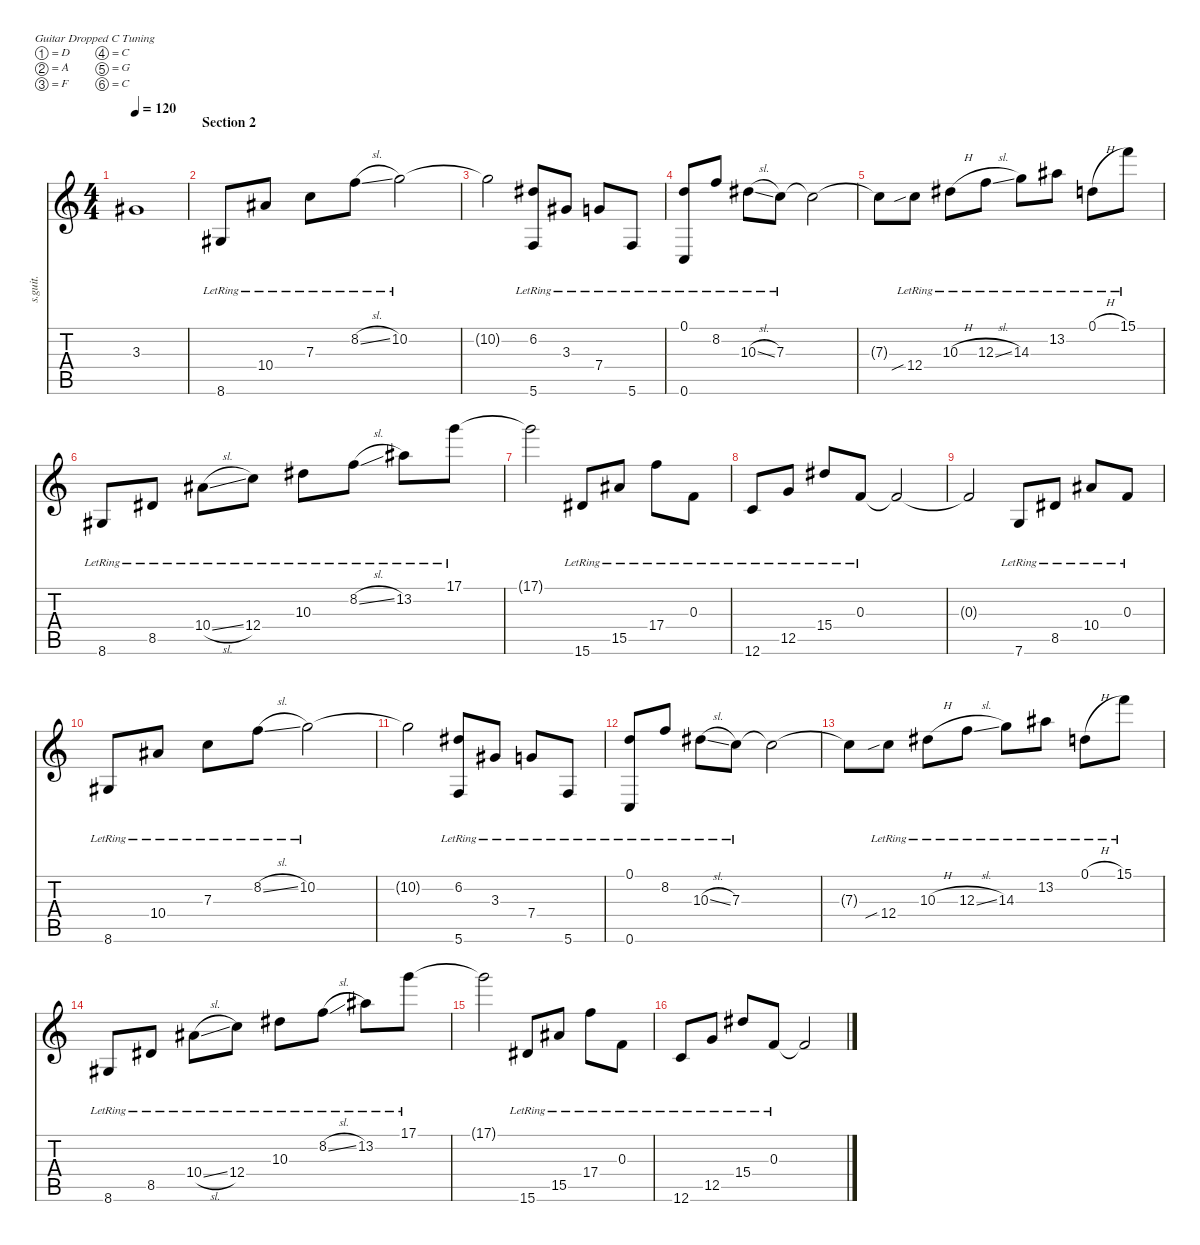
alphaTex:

\defaultSystemsLayout 4
\hideDynamics
\bracketExtendMode nobrackets
\track ("Mark Holcomb" "s.guit.") {instrument electricguitarjazz}
\staff {score tabs}
\tuning (D4 A3 F3 C3 G2 C2)
\ts (4 4)
\tempo 120
\clef g2
\ks c
3.3{t acc #}.1{lyrics (0 "") lyrics (1 "") lyrics (2 "") lyrics (3 "") lyrics (4 "") dy mf} |
\section ("" "Section 2")
8.6{lr acc #}.8{lyrics (0 "") lyrics (1 "") lyrics (2 "") lyrics (3 "") lyrics (4 "")} 10.4{lr acc #}.8{lyrics (0 "") lyrics (1 "") lyrics (2 "") lyrics (3 "") lyrics (4 "")} 7.3{lr}.8{lyrics (0 "") lyrics (1 "") lyrics (2 "") lyrics (3 "") lyrics (4 "")} 8.2{sl lr}.8{lyrics (0 "") lyrics (1 "") lyrics (2 "") lyrics (3 "") lyrics (4 "")} 10.2{lr}.2{lyrics (0 "") lyrics (1 "") lyrics (2 "") lyrics (3 "") lyrics (4 "")} |
10.2{t}.2{lyrics (0 "") lyrics (1 "") lyrics (2 "") lyrics (3 "") lyrics (4 "") dy f} (6.2{lr acc #} 5.6{lr}).8{lyrics (0 "") lyrics (1 "") lyrics (2 "") lyrics (3 "") lyrics (4 "") dy mf} 3.3{lr acc #}.8{lyrics (0 "") lyrics (1 "") lyrics (2 "") lyrics (3 "") lyrics (4 "")} 7.4{lr}.8{lyrics (0 "") lyrics (1 "") lyrics (2 "") lyrics (3 "") lyrics (4 "")} 5.6{lr}.8{lyrics (0 "") lyrics (1 "") lyrics (2 "") lyrics (3 "") lyrics (4 "")} |
(0.1{lr} 0.6{lr}).8{lyrics (0 "") lyrics (1 "") lyrics (2 "") lyrics (3 "") lyrics (4 "")} 8.2{lr}.8{lyrics (0 "") lyrics (1 "") lyrics (2 "") lyrics (3 "") lyrics (4 "")} 10.3{sl lr acc #}.8{lyrics (0 "") lyrics (1 "") lyrics (2 "") lyrics (3 "") lyrics (4 "")} 7.3{lr}.8{lyrics (0 "") lyrics (1 "") lyrics (2 "") lyrics (3 "") lyrics (4 "")} 7.3{t}.2{lyrics (0 "") lyrics (1 "") lyrics (2 "") lyrics (3 "") lyrics (4 "") dy f} |
7.3{t}.8{lyrics (0 "") lyrics (1 "") lyrics (2 "") lyrics (3 "") lyrics (4 "")} 12.4{sib lr}.8{lyrics (0 "") lyrics (1 "") lyrics (2 "") lyrics (3 "") lyrics (4 "") dy mf} 10.3{h lr acc #}.8{lyrics (0 "") lyrics (1 "") lyrics (2 "") lyrics (3 "") lyrics (4 "")} 12.3{sl lr}.8{lyrics (0 "") lyrics (1 "") lyrics (2 "") lyrics (3 "") lyrics (4 "")} 14.3{lr}.8{lyrics (0 "") lyrics (1 "") lyrics (2 "") lyrics (3 "") lyrics (4 "")} 13.2{lr acc #}.8{lyrics (0 "") lyrics (1 "") lyrics (2 "") lyrics (3 "") lyrics (4 "")} 0.1{h lr}.8{lyrics (0 "") lyrics (1 "") lyrics (2 "") lyrics (3 "") lyrics (4 "")} 15.1{lr}.8{lyrics (0 "") lyrics (1 "") lyrics (2 "") lyrics (3 "") lyrics (4 "")} |
8.6{lr acc #}.8{lyrics (0 "") lyrics (1 "") lyrics (2 "") lyrics (3 "") lyrics (4 "")} 8.5{lr acc #}.8{lyrics (0 "") lyrics (1 "") lyrics (2 "") lyrics (3 "") lyrics (4 "")} 10.4{sl lr acc #}.8{lyrics (0 "") lyrics (1 "") lyrics (2 "") lyrics (3 "") lyrics (4 "")} 12.4{lr}.8{lyrics (0 "") lyrics (1 "") lyrics (2 "") lyrics (3 "") lyrics (4 "")} 10.3{lr acc #}.8{lyrics (0 "") lyrics (1 "") lyrics (2 "") lyrics (3 "") lyrics (4 "")} 8.2{sl lr}.8{lyrics (0 "") lyrics (1 "") lyrics (2 "") lyrics (3 "") lyrics (4 "")} 13.2{lr acc #}.8{lyrics (0 "") lyrics (1 "") lyrics (2 "") lyrics (3 "") lyrics (4 "")} 17.1{lr}.8{lyrics (0 "") lyrics (1 "") lyrics (2 "") lyrics (3 "") lyrics (4 "")} |
17.1{t}.2{lyrics (0 "") lyrics (1 "") lyrics (2 "") lyrics (3 "") lyrics (4 "") dy f} 15.6{lr acc #}.8{lyrics (0 "") lyrics (1 "") lyrics (2 "") lyrics (3 "") lyrics (4 "") dy mf} 15.5{lr acc #}.8{lyrics (0 "") lyrics (1 "") lyrics (2 "") lyrics (3 "") lyrics (4 "")} 17.4{lr}.8{lyrics (0 "") lyrics (1 "") lyrics (2 "") lyrics (3 "") lyrics (4 "")} 0.3{lr}.8{lyrics (0 "") lyrics (1 "") lyrics (2 "") lyrics (3 "") lyrics (4 "")} |
12.6{lr}.8{lyrics (0 "") lyrics (1 "") lyrics (2 "") lyrics (3 "") lyrics (4 "")} 12.5{lr}.8{lyrics (0 "") lyrics (1 "") lyrics (2 "") lyrics (3 "") lyrics (4 "")} 15.4{lr acc #}.8{lyrics (0 "") lyrics (1 "") lyrics (2 "") lyrics (3 "") lyrics (4 "")} 0.3{lr}.8{lyrics (0 "") lyrics (1 "") lyrics (2 "") lyrics (3 "") lyrics (4 "")} 0.3{t}.2{lyrics (0 "") lyrics (1 "") lyrics (2 "") lyrics (3 "") lyrics (4 "") dy f} |
0.3{t}.2{lyrics (0 "") lyrics (1 "") lyrics (2 "") lyrics (3 "") lyrics (4 "")} 7.6{lr}.8{lyrics (0 "") lyrics (1 "") lyrics (2 "") lyrics (3 "") lyrics (4 "") dy mf} 8.5{lr acc #}.8{lyrics (0 "") lyrics (1 "") lyrics (2 "") lyrics (3 "") lyrics (4 "")} 10.4{lr acc #}.8{lyrics (0 "") lyrics (1 "") lyrics (2 "") lyrics (3 "") lyrics (4 "")} 0.3{lr}.8{lyrics (0 "") lyrics (1 "") lyrics (2 "") lyrics (3 "") lyrics (4 "")} |
8.6{lr acc #}.8{lyrics (0 "") lyrics (1 "") lyrics (2 "") lyrics (3 "") lyrics (4 "")} 10.4{lr acc #}.8{lyrics (0 "") lyrics (1 "") lyrics (2 "") lyrics (3 "") lyrics (4 "")} 7.3{lr}.8{lyrics (0 "") lyrics (1 "") lyrics (2 "") lyrics (3 "") lyrics (4 "")} 8.2{sl lr}.8{lyrics (0 "") lyrics (1 "") lyrics (2 "") lyrics (3 "") lyrics (4 "")} 10.2{lr}.2{lyrics (0 "") lyrics (1 "") lyrics (2 "") lyrics (3 "") lyrics (4 "")} |
10.2{t}.2{lyrics (0 "") lyrics (1 "") lyrics (2 "") lyrics (3 "") lyrics (4 "") dy f} (6.2{lr acc #} 5.6{lr}).8{lyrics (0 "") lyrics (1 "") lyrics (2 "") lyrics (3 "") lyrics (4 "") dy mf} 3.3{lr acc #}.8{lyrics (0 "") lyrics (1 "") lyrics (2 "") lyrics (3 "") lyrics (4 "")} 7.4{lr}.8{lyrics (0 "") lyrics (1 "") lyrics (2 "") lyrics (3 "") lyrics (4 "")} 5.6{lr}.8{lyrics (0 "") lyrics (1 "") lyrics (2 "") lyrics (3 "") lyrics (4 "")} |
(0.1{lr} 0.6{lr}).8{lyrics (0 "") lyrics (1 "") lyrics (2 "") lyrics (3 "") lyrics (4 "")} 8.2{lr}.8{lyrics (0 "") lyrics (1 "") lyrics (2 "") lyrics (3 "") lyrics (4 "")} 10.3{sl lr acc #}.8{lyrics (0 "") lyrics (1 "") lyrics (2 "") lyrics (3 "") lyrics (4 "")} 7.3{lr}.8{lyrics (0 "") lyrics (1 "") lyrics (2 "") lyrics (3 "") lyrics (4 "")} 7.3{t}.2{lyrics (0 "") lyrics (1 "") lyrics (2 "") lyrics (3 "") lyrics (4 "") dy f} |
7.3{t}.8{lyrics (0 "") lyrics (1 "") lyrics (2 "") lyrics (3 "") lyrics (4 "")} 12.4{sib lr}.8{lyrics (0 "") lyrics (1 "") lyrics (2 "") lyrics (3 "") lyrics (4 "") dy mf} 10.3{h lr acc #}.8{lyrics (0 "") lyrics (1 "") lyrics (2 "") lyrics (3 "") lyrics (4 "")} 12.3{sl lr}.8{lyrics (0 "") lyrics (1 "") lyrics (2 "") lyrics (3 "") lyrics (4 "")} 14.3{lr}.8{lyrics (0 "") lyrics (1 "") lyrics (2 "") lyrics (3 "") lyrics (4 "")} 13.2{lr acc #}.8{lyrics (0 "") lyrics (1 "") lyrics (2 "") lyrics (3 "") lyrics (4 "")} 0.1{h lr}.8{lyrics (0 "") lyrics (1 "") lyrics (2 "") lyrics (3 "") lyrics (4 "")} 15.1{lr}.8{lyrics (0 "") lyrics (1 "") lyrics (2 "") lyrics (3 "") lyrics (4 "")} |
8.6{lr acc #}.8{lyrics (0 "") lyrics (1 "") lyrics (2 "") lyrics (3 "") lyrics (4 "")} 8.5{lr acc #}.8{lyrics (0 "") lyrics (1 "") lyrics (2 "") lyrics (3 "") lyrics (4 "")} 10.4{sl lr acc #}.8{lyrics (0 "") lyrics (1 "") lyrics (2 "") lyrics (3 "") lyrics (4 "")} 12.4{lr}.8{lyrics (0 "") lyrics (1 "") lyrics (2 "") lyrics (3 "") lyrics (4 "")} 10.3{lr acc #}.8{lyrics (0 "") lyrics (1 "") lyrics (2 "") lyrics (3 "") lyrics (4 "")} 8.2{sl lr}.8{lyrics (0 "") lyrics (1 "") lyrics (2 "") lyrics (3 "") lyrics (4 "")} 13.2{lr acc #}.8{lyrics (0 "") lyrics (1 "") lyrics (2 "") lyrics (3 "") lyrics (4 "")} 17.1{lr}.8{lyrics (0 "") lyrics (1 "") lyrics (2 "") lyrics (3 "") lyrics (4 "")} |
17.1{t}.2{lyrics (0 "") lyrics (1 "") lyrics (2 "") lyrics (3 "") lyrics (4 "") dy f} 15.6{lr acc #}.8{lyrics (0 "") lyrics (1 "") lyrics (2 "") lyrics (3 "") lyrics (4 "") dy mf} 15.5{lr acc #}.8{lyrics (0 "") lyrics (1 "") lyrics (2 "") lyrics (3 "") lyrics (4 "")} 17.4{lr}.8{lyrics (0 "") lyrics (1 "") lyrics (2 "") lyrics (3 "") lyrics (4 "")} 0.3{lr}.8{lyrics (0 "") lyrics (1 "") lyrics (2 "") lyrics (3 "") lyrics (4 "")} |
12.6{lr}.8{lyrics (0 "") lyrics (1 "") lyrics (2 "") lyrics (3 "") lyrics (4 "")} 12.5{lr}.8{lyrics (0 "") lyrics (1 "") lyrics (2 "") lyrics (3 "") lyrics (4 "")} 15.4{lr acc #}.8{lyrics (0 "") lyrics (1 "") lyrics (2 "") lyrics (3 "") lyrics (4 "")} 0.3{lr}.8{lyrics (0 "") lyrics (1 "") lyrics (2 "") lyrics (3 "") lyrics (4 "")} 0.3{t}.2{lyrics (0 "") lyrics (1 "") lyrics (2 "") lyrics (3 "") lyrics (4 "") dy f}
